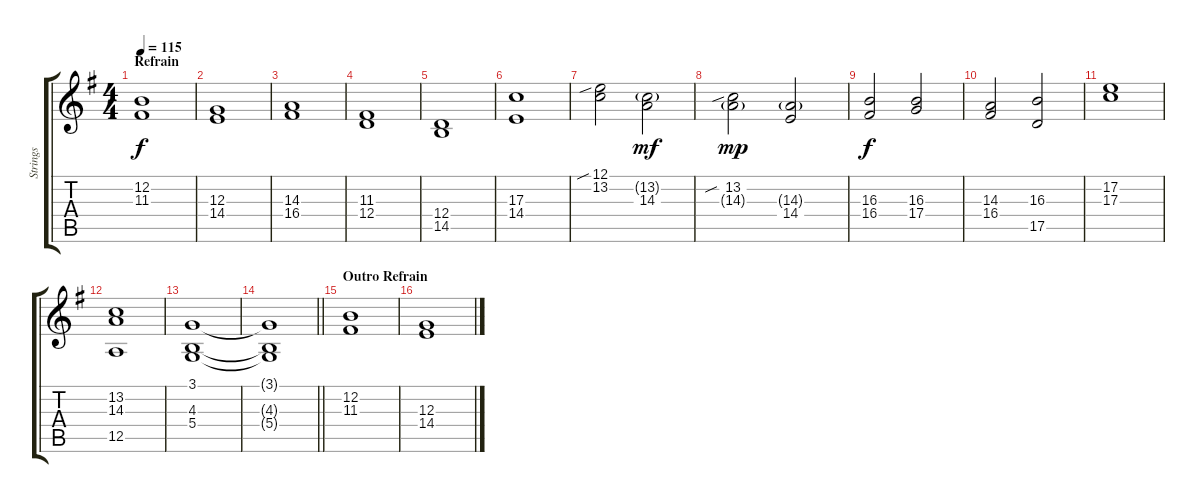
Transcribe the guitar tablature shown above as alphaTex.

\track ("Strings" "Strings") {instrument tremolostrings}
\staff {score tabs}
\tuning (E4 B3 G3 D3 A2 E2) {hide}
\ts (4 4)
\section ("" "Refrain")
\tempo 115
\clef g2
\ks eminor
(12.2 11.3).1{dy f volume 13} |
(12.3 14.4).1 |
(14.3 16.4).1 |
(11.3 12.4).1 |
(12.4 14.5).1 |
(17.3 14.4).1 |
(12.1{sib} 13.2).2 (13.2{g} 14.3).2{dy mf} |
(13.2{sib} 14.3{g}).2{dy mp} (14.3{g} 14.4).2 |
(16.3 16.4).2{dy f} (16.3 17.4).2 |
(14.3 16.4).2 (16.3 17.5).2 |
(17.2 17.3).1 |
(13.2 14.3 12.5).1 |
(3.1 4.3 5.4).1 |
\barLineRight lightlight
(3.1{t} 4.3{t} 5.4{t}).1 |
\section ("" "Outro Refrain")
(12.2 11.3).1{volume 13} |
(12.3 14.4).1
